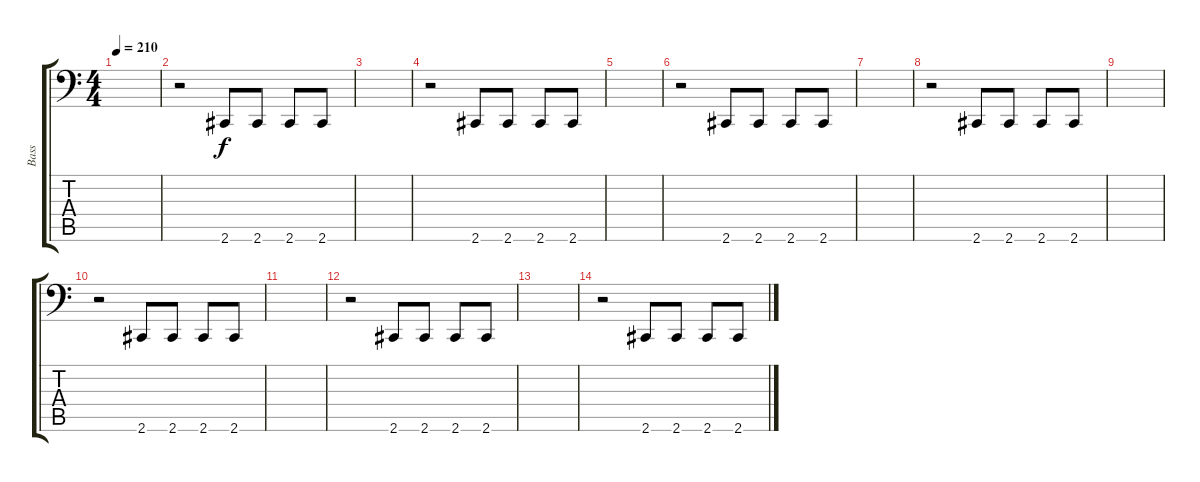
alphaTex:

\track ("Bass" "Bass") {instrument electricbasspick}
\staff {score tabs}
\tuning (Db3 Ab2 E2 B1 Gb1 B0) {hide}
\ts (4 4)
\tempo 210
\clef f4
\ks c
|
r.2 2.6.8 2.6.8 2.6.8 2.6.8 |
|
r.2 2.6.8 2.6.8 2.6.8 2.6.8 |
|
r.2 2.6.8 2.6.8 2.6.8 2.6.8 |
|
r.2 2.6.8 2.6.8 2.6.8 2.6.8 |
|
r.2 2.6.8 2.6.8 2.6.8 2.6.8 |
|
r.2 2.6.8 2.6.8 2.6.8 2.6.8 |
|
r.2 2.6.8 2.6.8 2.6.8 2.6.8
